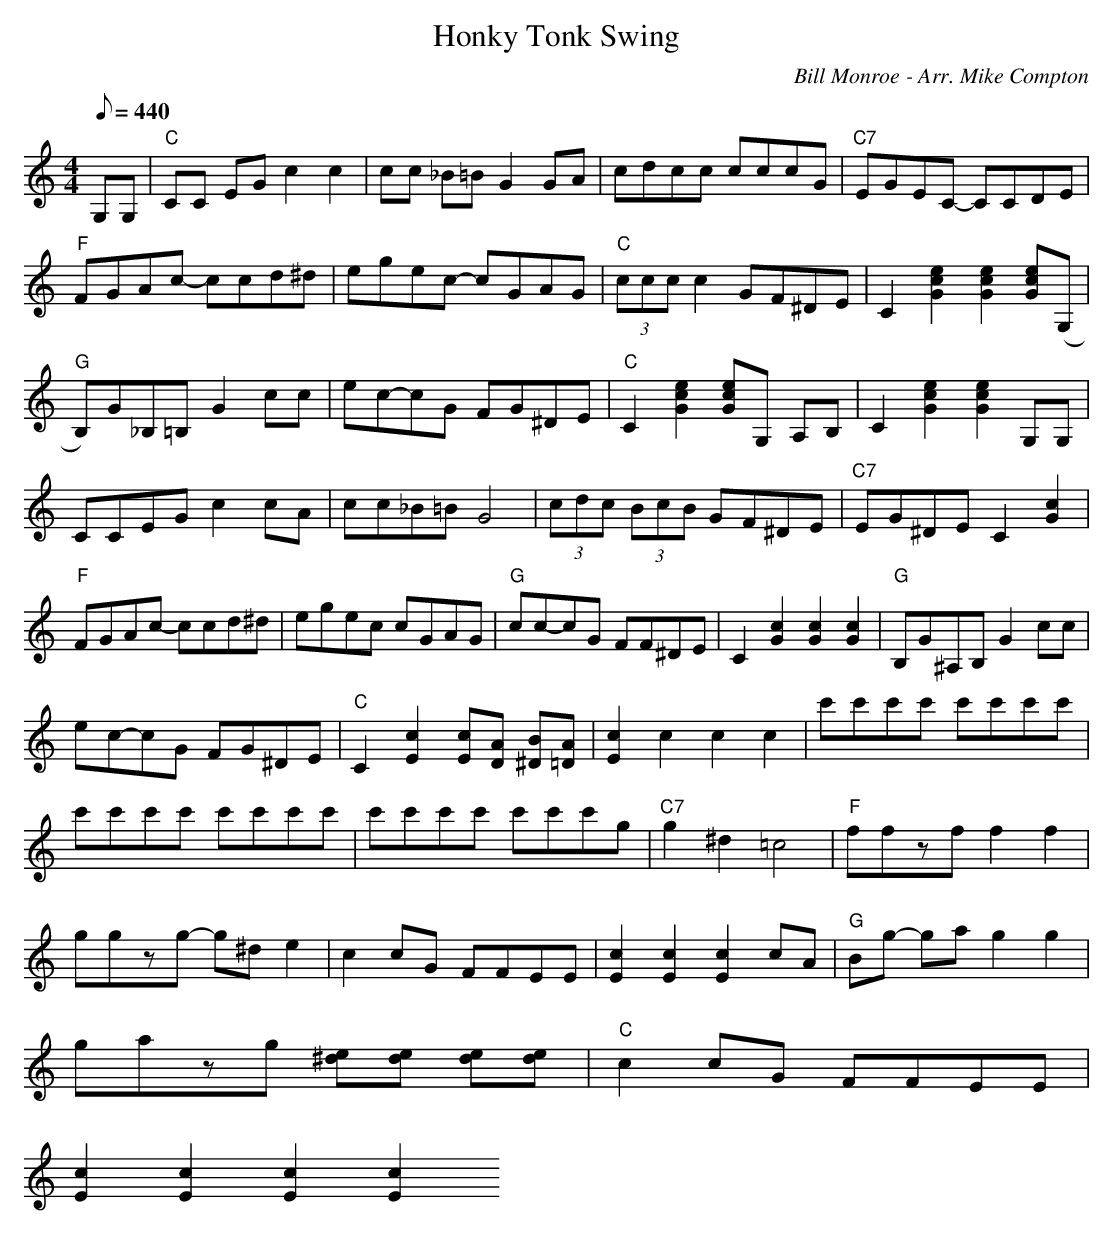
X:1
T:Honky Tonk Swing
C:Bill Monroe - Arr. Mike Compton
M:4/4
L:1/8
Q:1/8=440
K:C
G,G,|"C"CC EGc2c2|cc _B=BG2GA|cdcc cccG|"C7"EGEC- CCDE|!
"F"FGAc- ccd^d|egec- cGAG|"C"(3ccc c2GF^DE|C2[e2c2G2][e2c2G2][ecG](G,|!
"G"B,)G_B,=B,G2cc|ec-cG FG^DE|"C"C2[e2c2G2][ecG]G, A,B,|
C2[e2c2G2][e2c2G2]G,G,|!
CCEGc2cA|cc_B=BG4|(3cdc (3BcB GF^DE|"C7"EG^DEC2[c2G2]| !
\
"F"FGAc- ccd^d|egec cGAG|"G"cc-cG FF^DE|
C2[c2G2][c2G2][c2G2]|"G"B,G^A,B,G2cc|!
ec-cG FG^DE|"C"C2[c2E2][cE][AD] [B^D][A=D]|[c2E2]c2c2c2|
c'c'c'c' c'c'c'c'|!
c'c'c'c' c'c'c'c'| c'c'c'c' c'c'c'g|"C7"g2^d2=c4|"F"ffzff2f2|!
ggzg- g^de2|c2cG FFEE|[c2E2][c2E2][c2E2]cA|"G"Bg- gag2g2|!
gazg [e^d][ed] [ed][ed]|"C"c2cG FFEE|!
[c2E2][c2E2][c2E2][c2E2]
